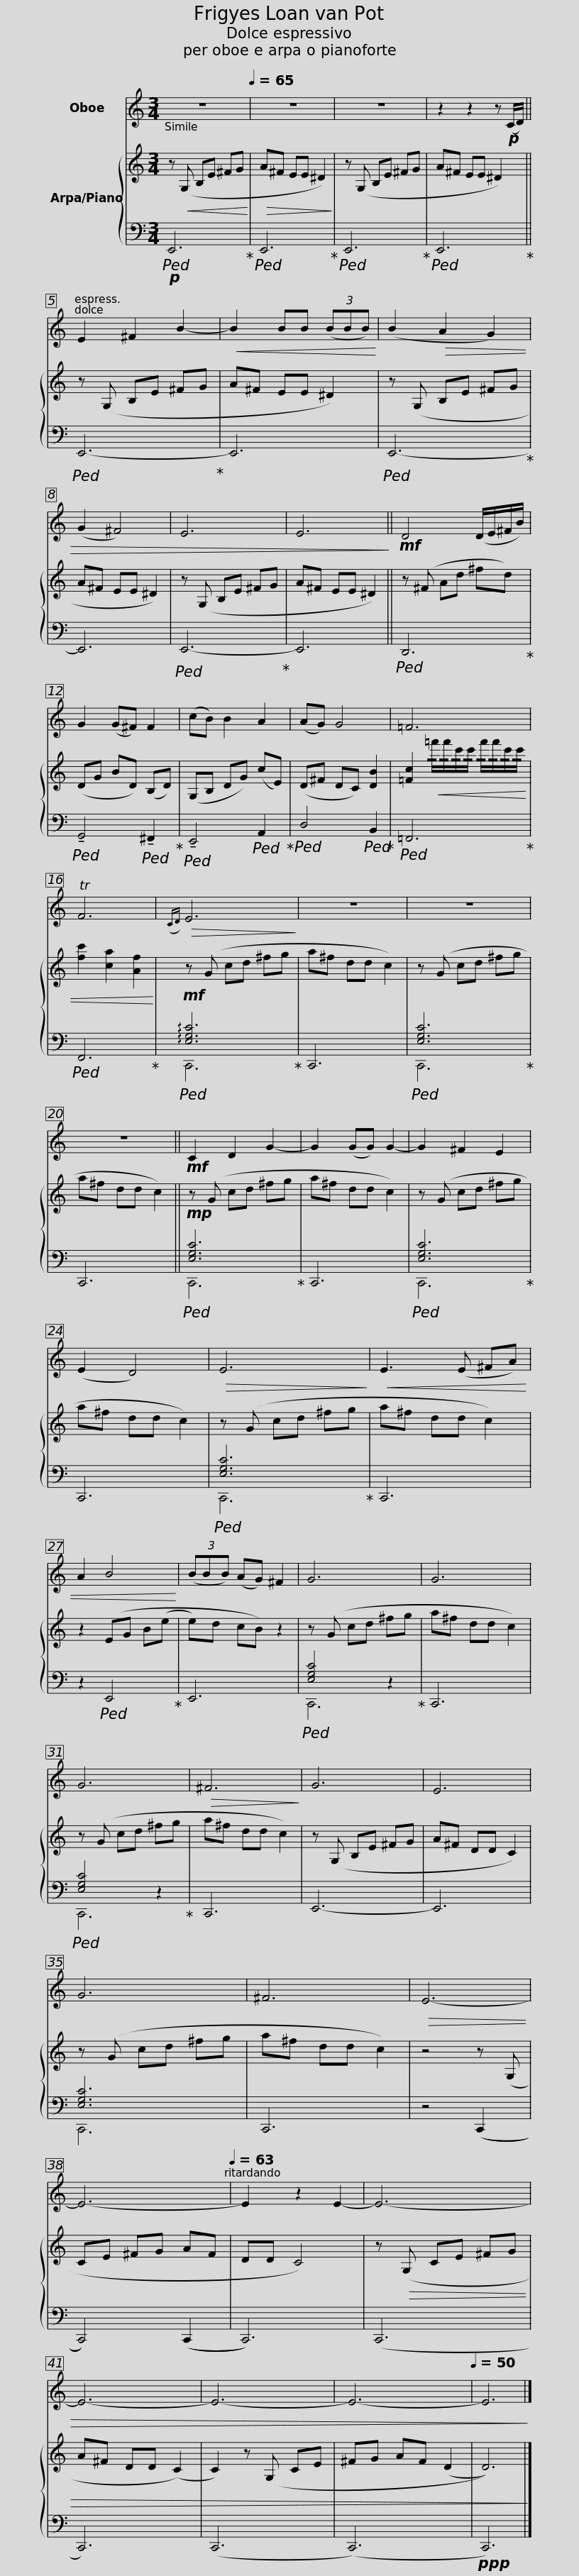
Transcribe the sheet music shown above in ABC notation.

X:1
%%score 1 { 2 | ( 3 4 ) }
L:1/8
M:3/4
I:linebreak $
K:C
V:1 treble
V:2 treble
V:3 bass
V:4 bass
V:1
 z6[Q:1/4=65] | z6 | z6 | z2 z2 z!p! (C/D/) || E2 ^F2 B2- |$ %5
!<(! B2 BB (3(BBB)!<)! | (B2!>(! A2 G2) | (G2 ^F4) | E6 | E6!>)! ||$ %10
!mf! D4 (D/E/^F/B/) | G2 (G^F) F2 | ((cB)) B2 A2 | (AG) G4 | =F6 |$ %15
 TF6 |!>(!({CD)} E6!>)! | z6 | z6 | z6 || %20
!mf! C2 D2 G2- |$ G2 (GG) G2- | G2 ^F2 E2 | (E2 D4) |!>(! E6!>)! | %25
!<(! E3 (E ^FA) | A2 B4!<)! |$ (3(BBB) (AG) ^F2 | G6 | G6 | %30
 G6 |!>(! ^F6!>)! | G6 |$ E6 | G6 | %35
 ^F6 |!>(! E6- | E6-[Q:1/4=64][Q:1/4=63] | E2 z2 E2-[Q:1/4=62][Q:1/4=61][Q:1/4=60] | E6-[Q:1/4=59][Q:1/4=58] |$ %40
 E6-[Q:1/4=57][Q:1/4=56][Q:1/4=55] | E6-[Q:1/4=54][Q:1/4=53][Q:1/4=52] | E6-[Q:1/4=51][Q:1/4=50] | E6!>)! |] %44
V:2
 z!<(! (G, B,E ^FG!<)! |!>(! A^F EE ^D2)!>)! | z (G, B,E ^FG | A^F EE ^D2) || z (G, B,E ^FG |$ %5
 A^F EE ^D2) | z (G, B,E ^FG | A^F EE ^D2) | z (G, B,E ^FG | A^F EE ^D2) ||$ %10
 z (^F Ad ^fd) | (DG BD) (B,D) | (G,B, DG) (cE) | (D^F DC) [DB]2 | [=Fc]2!<(! !/!=f'/!/!f'/!/!c'/!/!c'/ !/!f'/!/!f'/!/!c'/!/!c'/ |$ %15
 [fc']2 [ca]2 [Af]2!<)! |!mf! z (G cd ^fg | a^f dd c2) | z (G cd ^fg | a^f dd c2) || %20
!mp! z (G cd ^fg |$ a^f dd c2) | z (G cd ^fg | a^f dd c2) | z (G cd ^fg | %25
 a^f dd c2) | z2 (EG B(e |$ e)d cB) z2 | z (G cd ^fg | a^f dd c2) | %30
 z (G cd ^fg | a^f dd c2) | z (G, B,E ^FG |$ A^F DD C2) | z (G cd ^fg | %35
 a^f dd c2) | z4 z (G, | CE ^FG AF | DD C4) | z!>(! (G, CE ^FG |$ %40
 A^F DD (C2) | C2) z (G, CE | ^FG AF (D2 | D6))!>)! |] %44
V:3
!p!!ped! E,,6!ped-up! |!ped! E,,6!ped-up! |!ped! E,,6!ped-up! |!ped! E,,6!ped-up! ||!ped! E,,6-!ped-up! |$ %5
 E,,6 |!ped! E,,6-!ped-up! | E,,6 |!ped! E,,6-!ped-up! | E,,6 ||$ %10
!ped! D,,6!ped-up! |!ped! !tenuto!G,,4!ped! !tenuto!^F,,2!ped-up! |!ped! !tenuto!E,,4!ped! A,,2!ped-up! |!ped! D,4!ped! B,,2!ped-up! |!ped! =F,,6!ped-up! |$ %15
!ped! F,,6!ped-up! |!ped! !arpeggio![E,G,C]6!ped-up! | C,,6 |!ped! [E,G,C]6!ped-up! | C,,6 || %20
!ped! [E,G,C]6!ped-up! |$ C,,6 |!ped! [E,G,C]6!ped-up! | C,,6 |!ped! [E,G,C]6!ped-up! | %25
 C,,6 | z2!ped! E,,4!ped-up! |$ E,,6 |!ped! [E,G,C]4 z2!ped-up! | C,,6 | %30
!ped! [E,G,C]4 z2!ped-up! | C,,6 | E,,6- |$ E,,6 | [E,G,C]6 | %35
 C,,6 | z4 (((C,,2 | C,,4))) ((C,,2 | C,,6)) | (C,,6 |$ %40
 C,,6) | (C,,6 | (C,,6) |!ppp! C,,6) |] %44
V:4
 x6 | x6 | x6 | x6 || x6 |$ %5
 x6 | x6 | x6 | x6 | x6 ||$ %10
 x6 | x6 | x6 | x6 | x6 |$ %15
 x6 | C,,6 | x6 | C,,6 | x6 || %20
 C,,6 |$ x6 | C,,6 | x6 | C,,6 | %25
 x6 | x6 |$ x6 | C,,6 | x6 | %30
 C,,6 | x6 | x6 |$ x6 | C,,6 | %35
 x6 | x6 | x6 | x6 | x6 |$ %40
 x6 | x6 | x6 | x6 |] %44
